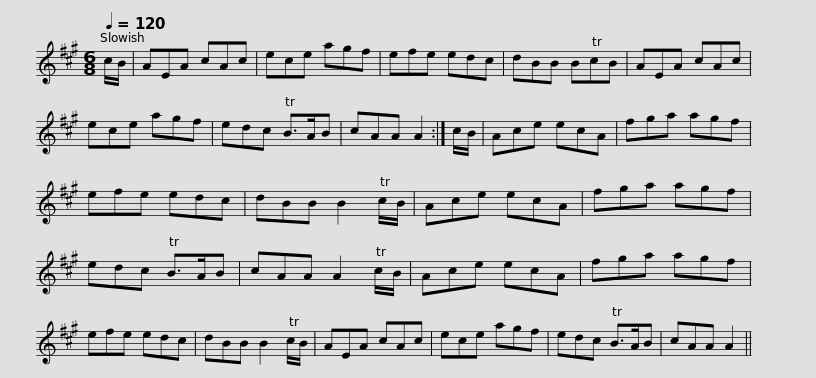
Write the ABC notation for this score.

X:1
L:1/8
Q:1/4=120
M:6/8
I:linebreak $
K:A
V:1 treble
V:1
 c/B/ | AEA cAc | ece agf | efe edc | dBB BTcB | %5
 AEA cAc | ece agf | edc TB>AB |$ cAA A2 :| c/B/ | %10
 Ace ecA | fga agf | efe edc | dBB B2 Tc/B/ | Ace ecA | %15
 fga agf |$ edc TB>AB | cAA A2 Tc/B/ | Ace ecA | fga agf | %20
 efe edc | dBB B2 Tc/B/ | AEA cAc |$ ece agf | edc TB>AB | %25
 cAA A2 || %26
